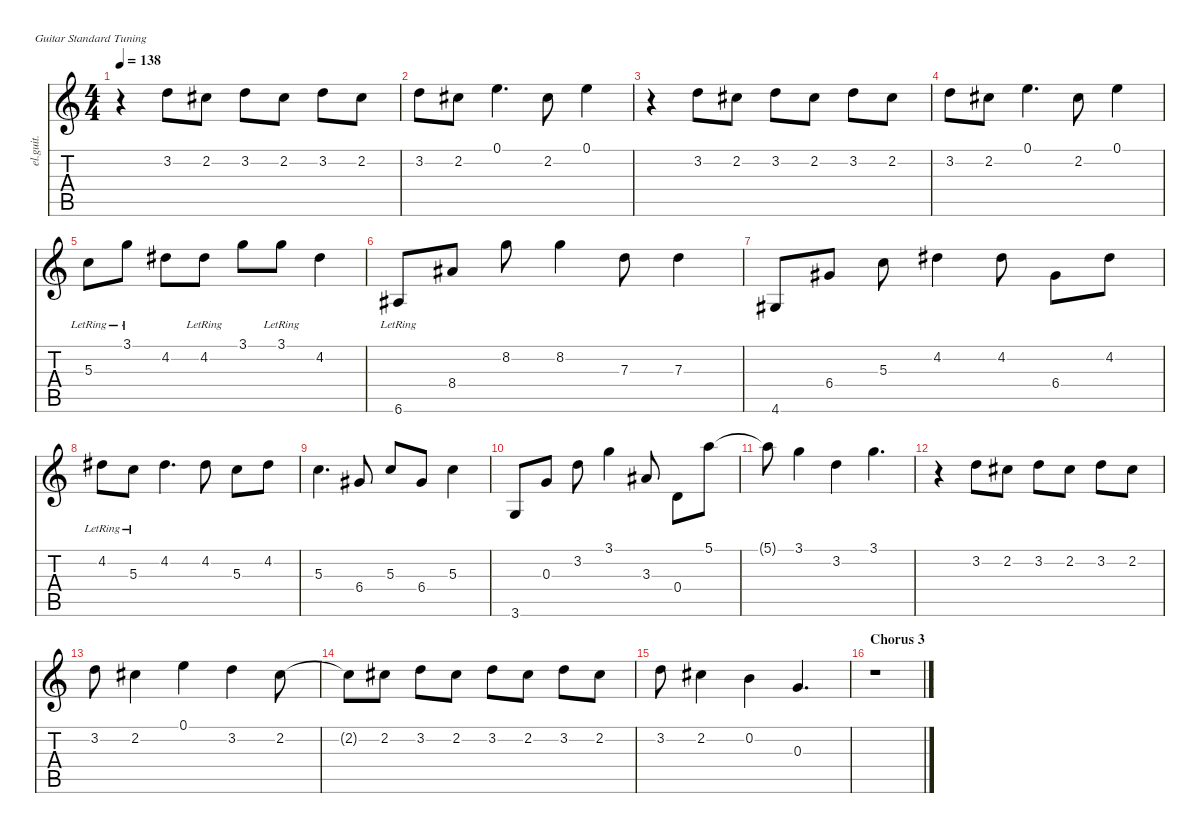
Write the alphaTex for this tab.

\defaultSystemsLayout 4
\hideDynamics
\bracketExtendMode nobrackets
\otherSystemsTrackNameOrientation horizontal
\track ("Guitar 3 (2nd Lead)" "el.guit.") {instrument electricguitarclean}
\staff {score tabs}
\tuning (E4 B3 G3 D3 A2 E2)
\ts (4 4)
\tempo 138
\clef g2
\ks c
r.4{dy f beam Down} 3.2.8{dy p beam Down} 2.2{acc #}.8{dy mp beam Down} 3.2.8{beam Down} 2.2{acc #}.8{dy mf beam Down} 3.2.8{beam Down} 2.2{acc #}.8{dy f beam Down} |
3.2.8{beam Down} 2.2{acc #}.8{beam Down} 0.1.4{d beam Down} 2.2{acc #}.8{beam Down} 0.1.4{beam Down} |
r.4{beam Down} 3.2.8{dy p beam Down} 2.2{acc #}.8{dy mp beam Down} 3.2.8{beam Down} 2.2{acc #}.8{dy mf beam Down} 3.2.8{beam Down} 2.2{acc #}.8{dy f beam Down} |
3.2.8{beam Down} 2.2{acc #}.8{beam Down} 0.1.4{d beam Down} 2.2{acc #}.8{beam Down} 0.1.4{beam Down} |
5.3{lr}.8{dy mp beam Down} 3.1{lr}.8{dy f beam Down} 4.2{acc #}.8{beam Down} 4.2{lr acc #}.8{beam Down} 3.1.8{beam Down} 3.1{lr}.8{beam Down} 4.2{acc #}.4{beam Down} |
6.6{lr acc #}.8{beam Up} 8.4{acc #}.8{beam Up} 8.2.8{beam Down} 8.2.4{beam Down} 7.3.8{beam Down} 7.3.4{beam Down} |
4.6{acc #}.8{beam Up} 6.4{acc #}.8{beam Up} 5.3.8{beam Down} 4.2{acc #}.4{beam Down} 4.2{acc #}.8{beam Down} 6.4{acc #}.8{beam Down} 4.2{acc #}.8{beam Down} |
4.2{lr acc #}.8{beam Down} 5.3{lr}.8{beam Down} 4.2{acc #}.4{d beam Down} 4.2{acc #}.8{beam Down} 5.3.8{beam Down} 4.2{acc #}.8{beam Down} |
5.3.4{d beam Down} 6.4{acc #}.8{beam Up} 5.3.8{beam Up} 6.4{acc #}.8{beam Up} 5.3.4{beam Down} |
3.6.8{beam Up} 0.3.8{beam Up} 3.2.8{beam Down} 3.1.4{beam Down} 3.3{acc #}.8{beam Up} 0.4.8{beam Down} 5.1.8{beam Down} |
5.1{t}.8{beam Down} 3.1.4{beam Down} 3.2.4{beam Down} 3.1.4{d beam Down} |
r.4{beam Down} 3.2.8{dy p beam Down} 2.2{acc #}.8{dy mp beam Down} 3.2.8{beam Down} 2.2{acc #}.8{dy mf beam Down} 3.2.8{beam Down} 2.2{acc #}.8{dy f beam Down} |
3.2.8{beam Down} 2.2{acc #}.4{beam Down} 0.1.4{beam Down} 3.2.4{beam Down} 2.2{acc #}.8{beam Down} |
2.2{t acc #}.8{beam Down} 2.2{acc #}.8{beam Down} 3.2.8{dy p beam Down} 2.2{acc #}.8{dy mp beam Down} 3.2.8{beam Down} 2.2{acc #}.8{dy mf beam Down} 3.2.8{beam Down} 2.2{acc #}.8{dy f beam Down} |
3.2.8{beam Down} 2.2{acc #}.4{beam Down} 0.2.4{beam Down} 0.3.4{d beam Up} |
\section ("" "Chorus 3")
r.1{beam Down}
